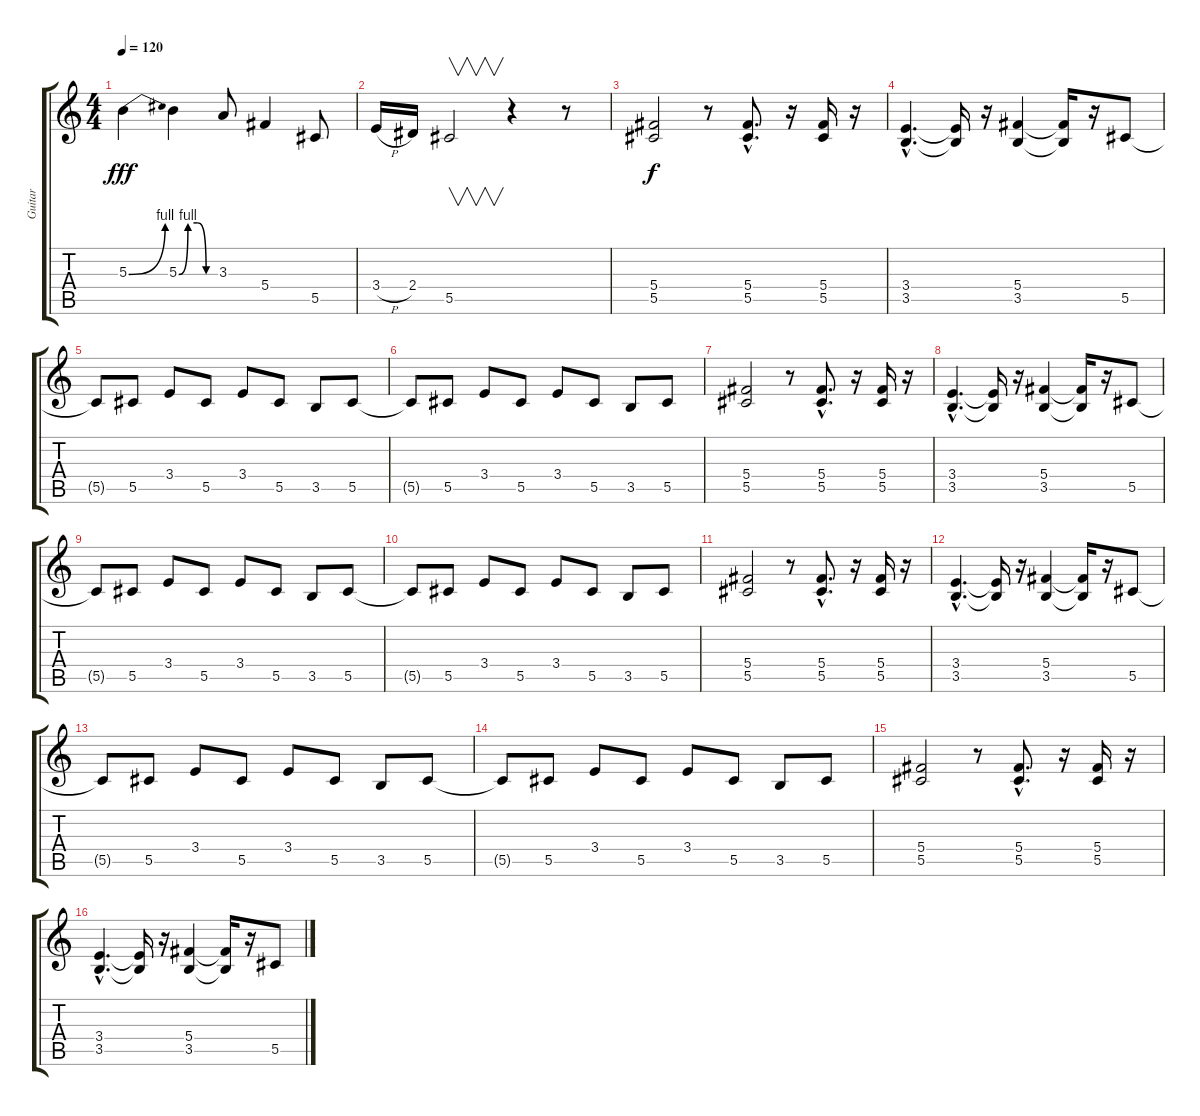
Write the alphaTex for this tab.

\track ("Guitar" "Guitar") {instrument overdrivenguitar}
\staff {score tabs}
\tuning (Eb4 Bb3 Gb3 Db3 Ab2 Eb2) {hide}
\ts (4 4)
\tempo 120
\clef g2
\ks c
5.3{be (bend 0 0 60 4)}.4{dy fff} 5.3{be (custom 0 0 15 4 30 4 45 0 60 0)}.4 3.3.8 5.4.4 5.5.8 |
3.4{h}.16 2.4.16 5.5.2{v} r.4 r.8 |
(5.4 5.5).2{dy f} r.8 (5.4{hac} 5.5{hac}).8{d} r.16 (5.4 5.5).16 r.16 |
(3.4{hac} 3.5{hac}).4{d} (3.4{t} 3.5{t}).16 r.16 (5.4 3.5).4 (5.4{t} 3.5{t}).16 r.16 5.5.8 |
5.5{t}.8 5.5.8 3.4.8 5.5.8 3.4.8 5.5.8 3.5.8 5.5.8 |
5.5{t}.8 5.5.8 3.4.8 5.5.8 3.4.8 5.5.8 3.5.8 5.5.8 |
(5.4 5.5).2 r.8 (5.4{hac} 5.5{hac}).8{d} r.16 (5.4 5.5).16 r.16 |
(3.4{hac} 3.5{hac}).4{d} (3.4{t} 3.5{t}).16 r.16 (5.4 3.5).4 (5.4{t} 3.5{t}).16 r.16 5.5.8 |
5.5{t}.8 5.5.8 3.4.8 5.5.8 3.4.8 5.5.8 3.5.8 5.5.8 |
5.5{t}.8 5.5.8 3.4.8 5.5.8 3.4.8 5.5.8 3.5.8 5.5.8 |
(5.4 5.5).2 r.8 (5.4{hac} 5.5{hac}).8{d} r.16 (5.4 5.5).16 r.16 |
(3.4{hac} 3.5{hac}).4{d} (3.4{t} 3.5{t}).16 r.16 (5.4 3.5).4 (5.4{t} 3.5{t}).16 r.16 5.5.8 |
5.5{t}.8 5.5.8 3.4.8 5.5.8 3.4.8 5.5.8 3.5.8 5.5.8 |
5.5{t}.8 5.5.8 3.4.8 5.5.8 3.4.8 5.5.8 3.5.8 5.5.8 |
(5.4 5.5).2 r.8 (5.4{hac} 5.5{hac}).8{d} r.16 (5.4 5.5).16 r.16 |
(3.4{hac} 3.5{hac}).4{d} (3.4{t} 3.5{t}).16 r.16 (5.4 3.5).4 (5.4{t} 3.5{t}).16 r.16 5.5.8
